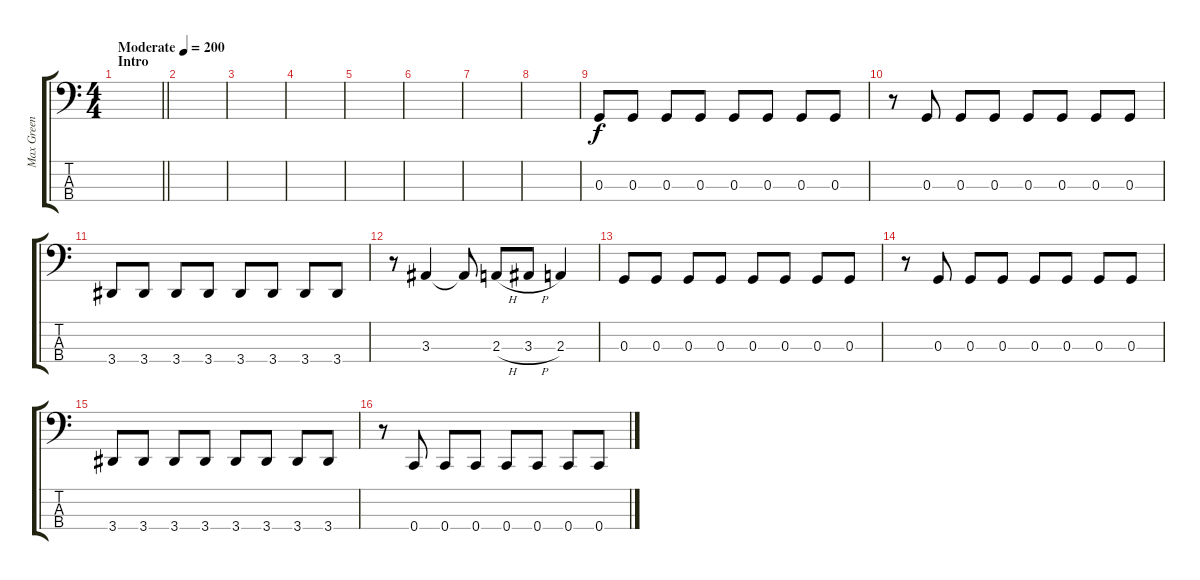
\track ("Max Green" "Max Green") {instrument electricbassfinger}
\staff {score tabs}
\tuning (F2 C2 G1 C1) {hide}
\ts (4 4)
\section ("" "Intro")
\tempo (200 "Moderate")
\clef f4
\barLineRight lightlight
\ks c
|
\section ("" "")
|
|
|
|
|
|
|
0.3.8 0.3.8 0.3.8 0.3.8 0.3.8 0.3.8 0.3.8 0.3.8 |
r.8 0.3.8 0.3.8 0.3.8 0.3.8 0.3.8 0.3.8 0.3.8 |
3.4.8 3.4.8 3.4.8 3.4.8 3.4.8 3.4.8 3.4.8 3.4.8 |
r.8 3.3.4 3.3{t}.8 2.3{h}.8 3.3{h}.8 2.3.4 |
0.3.8 0.3.8 0.3.8 0.3.8 0.3.8 0.3.8 0.3.8 0.3.8 |
r.8 0.3.8 0.3.8 0.3.8 0.3.8 0.3.8 0.3.8 0.3.8 |
3.4.8 3.4.8 3.4.8 3.4.8 3.4.8 3.4.8 3.4.8 3.4.8 |
r.8 0.4.8 0.4.8 0.4.8 0.4.8 0.4.8 0.4.8 0.4.8
